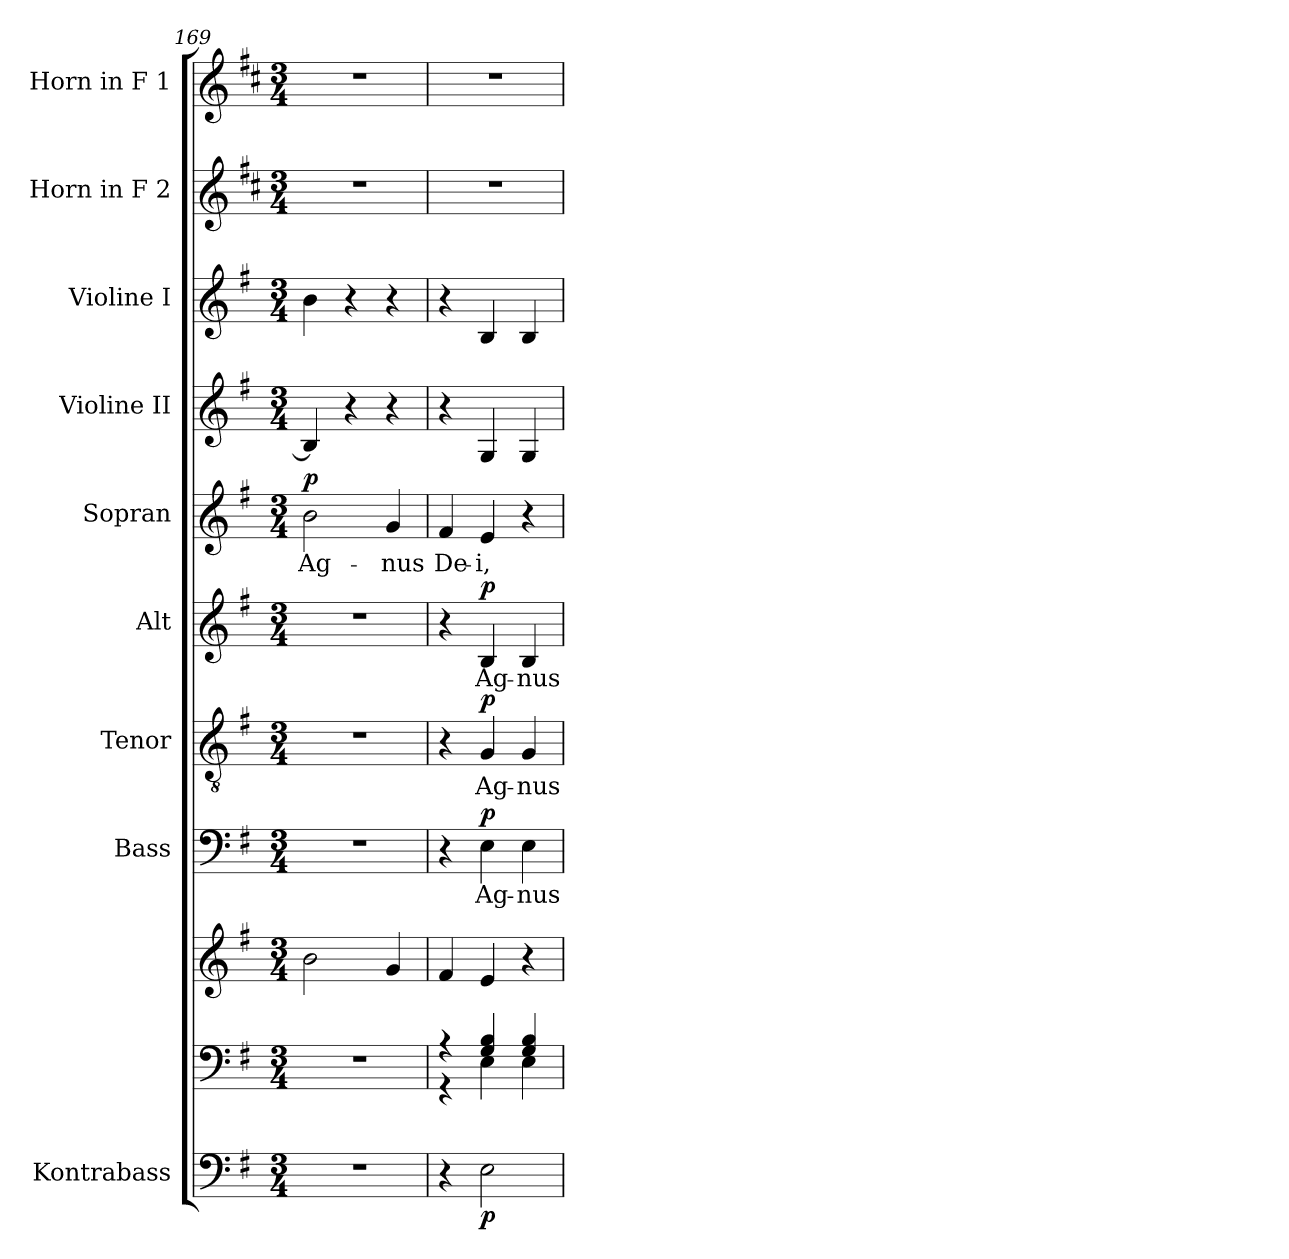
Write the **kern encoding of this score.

**kern	**dynam	**kern	**kern	**kern	**text	**dynam	**kern	**text	**dynam	**kern	**text	**dynam	**kern	**text	**dynam	**kern	**kern	**kern	**kern
*part10	*part10	*part9	*part9	*part8	*part8	*part8	*part7	*part7	*part7	*part6	*part6	*part6	*part5	*part5	*part5	*part4	*part3	*part2	*part1
*staff11	*staff11	*staff10	*staff9	*staff8	*staff8	*staff8	*staff7	*staff7	*staff7	*staff6	*staff6	*staff6	*staff5	*staff5	*staff5	*staff4	*staff3	*staff2	*staff1
*I"Kontrabass	*	*	*	*I"Bass	*	*	*I"Tenor	*	*	*I"Alt	*	*	*I"Sopran	*	*	*I"Violine II	*I"Violine I	*I"Horn in F 2	*I"Horn in F 1
*I'Kb.	*	*	*	*I'B.	*	*	*I'T.	*	*	*I'A.	*	*	*I'S.	*	*	*I'Vl. II	*I'Vl. I	*I'Hrn. 2	*I'Hrn. 1
*clefF4	*	*clefF4	*clefG2	*clefF4	*	*	*clefGv2	*	*	*clefG2	*	*	*clefG2	*	*	*clefG2	*clefG2	*clefG2	*clefG2
*ITrd7c12	*	*	*	*	*	*	*	*	*	*	*	*	*	*	*	*	*	*ITrd4c7	*ITrd4c7
*k[f#]	*	*k[f#]	*k[f#]	*k[f#]	*	*	*k[f#]	*	*	*k[f#]	*	*	*k[f#]	*	*	*k[f#]	*k[f#]	*k[f#]	*k[f#]
*G:	*	*G:	*G:	*G:	*	*	*G:	*	*	*G:	*	*	*G:	*	*	*G:	*G:	*G:	*G:
*M3/4	*	*M3/4	*M3/4	*M3/4	*	*	*M3/4	*	*	*M3/4	*	*	*M3/4	*	*	*M3/4	*M3/4	*M3/4	*M3/4
=169	=169	=169	=169	=169	=169	=169	=169	=169	=169	=169	=169	=169	=169	=169	=169	=169	=169	=169	=169
!	!	!	!	!	!	!	!	!	!	!	!	!	!	!LO:LY:b	!LO:DY:a	!	!	!	!
2.r	.	2.r	2b\	2.r	.	.	2.r	.	.	2.r	.	.	2b\	Ag-	p	4B/]	4b\	2.r	2.r
.	.	.	.	.	.	.	.	.	.	.	.	.	.	.	.	4r	4r	.	.
!	!	!	!	!	!	!	!	!	!	!	!	!	!	!LO:LY:b	!	!	!	!	!
.	.	.	4g/	.	.	.	.	.	.	.	.	.	4g/	-nus	.	4r	4r	.	.
=170	=170	=170	=170	=170	=170	=170	=170	=170	=170	=170	=170	=170	=170	=170	=170	=170	=170	=170	=170
*	*	*^	*	*	*	*	*	*	*	*	*	*	*	*	*	*	*	*	*
!	!	!	!	!	!	!	!	!	!	!	!	!	!	!	!LO:LY:b	!	!	!	!	!
4r	.	4r	4r	4f#/	4r	.	.	4r	.	.	4r	.	.	4f#/	De-	.	4r	4r	2.r	2.r
!	!LO:DY:b	!	!	!	!	!LO:LY:b	!LO:DY:a	!	!LO:LY:b	!LO:DY:a	!	!LO:LY:b	!LO:DY:a	!	!LO:LY:b	!	!	!	!	!
2EE\	p	4G/ 4B/	4E\	4e/	4E\	Ag-	p	4G/	Ag-	p	4B/	Ag-	p	4e/	-i,	.	4G/	4B/	.	.
!	!	!	!	!	!	!LO:LY:b	!	!	!LO:LY:b	!	!	!LO:LY:b	!	!	!	!	!	!	!	!
.	.	4G/ 4B/	4E\	4r	4E\	-nus	.	4G/	-nus	.	4B/	-nus	.	4r	.	.	4G/	4B/	.	.
*	*	*v	*v	*	*	*	*	*	*	*	*	*	*	*	*	*	*	*	*	*
=	=	=	=	=	=	=	=	=	=	=	=	=	=	=	=	=	=	=	=
*-	*-	*-	*-	*-	*-	*-	*-	*-	*-	*-	*-	*-	*-	*-	*-	*-	*-	*-	*-
